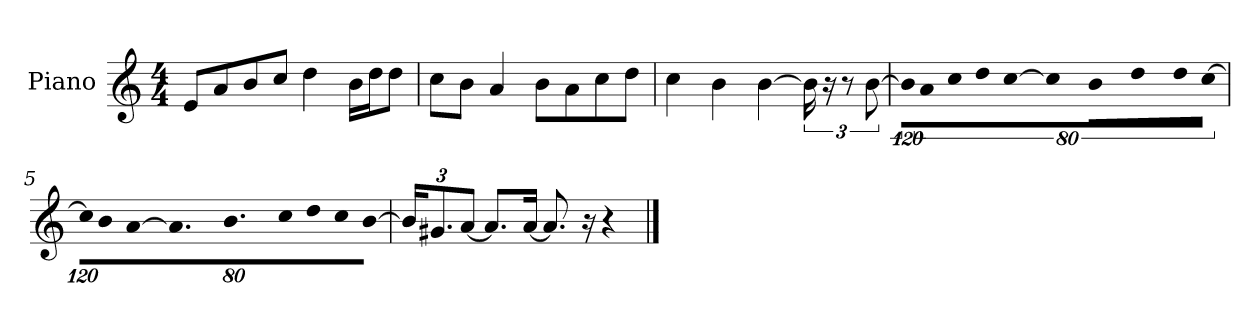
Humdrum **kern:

**kern
*part1
*staff1
*I"Piano
*I'P-no
*clefG2
*k[]
*M4/4
*MM90
=1
8e/L
8a/
8b/
8cc/J
4dd\
16b\LL
16dd\J
8dd\J
=2
8cc\L
8b\J
4a/
8b\L
8a\
8cc\
8dd\J
=3
4cc\
4b\
[4b\
24b\]
24r
12r
[12b\
=4
!LO:N:vis=16
1920%107b\KL]
!LO:N:vis=8
640%71a\
!LO:N:vis=8
640%71cc\
!LO:N:vis=8
640%71dd\
!LO:N:vis=16
[1920%107cc\Jk
!LO:N:vis=4
1920%427cc\]
!LO:N:vis=16
1920%107b\LL
!LO:N:vis=16
1920%107dd\J
!LO:N:vis=8
640%71dd\
!LO:N:vis=8
[640%71cc\J
!!LO:LB:g=z
=5
*Xbrackettup
!LO:N:vis=16
1920%107cc\KL]
!LO:N:vis=8
640%71b\
!LO:N:vis=16
[1920%107a\K
9.a\]
9.b\
!LO:N:vis=8
640%71cc\
!LO:N:vis=8
640%71dd\
!LO:N:vis=8
640%71cc\
!LO:N:vis=8
[640%71b\J
=6
24b/KL]
12.g#X/
[12a/J
8.a/L]
[16a/Jk
8.a/]
16r
4r
==
*-
